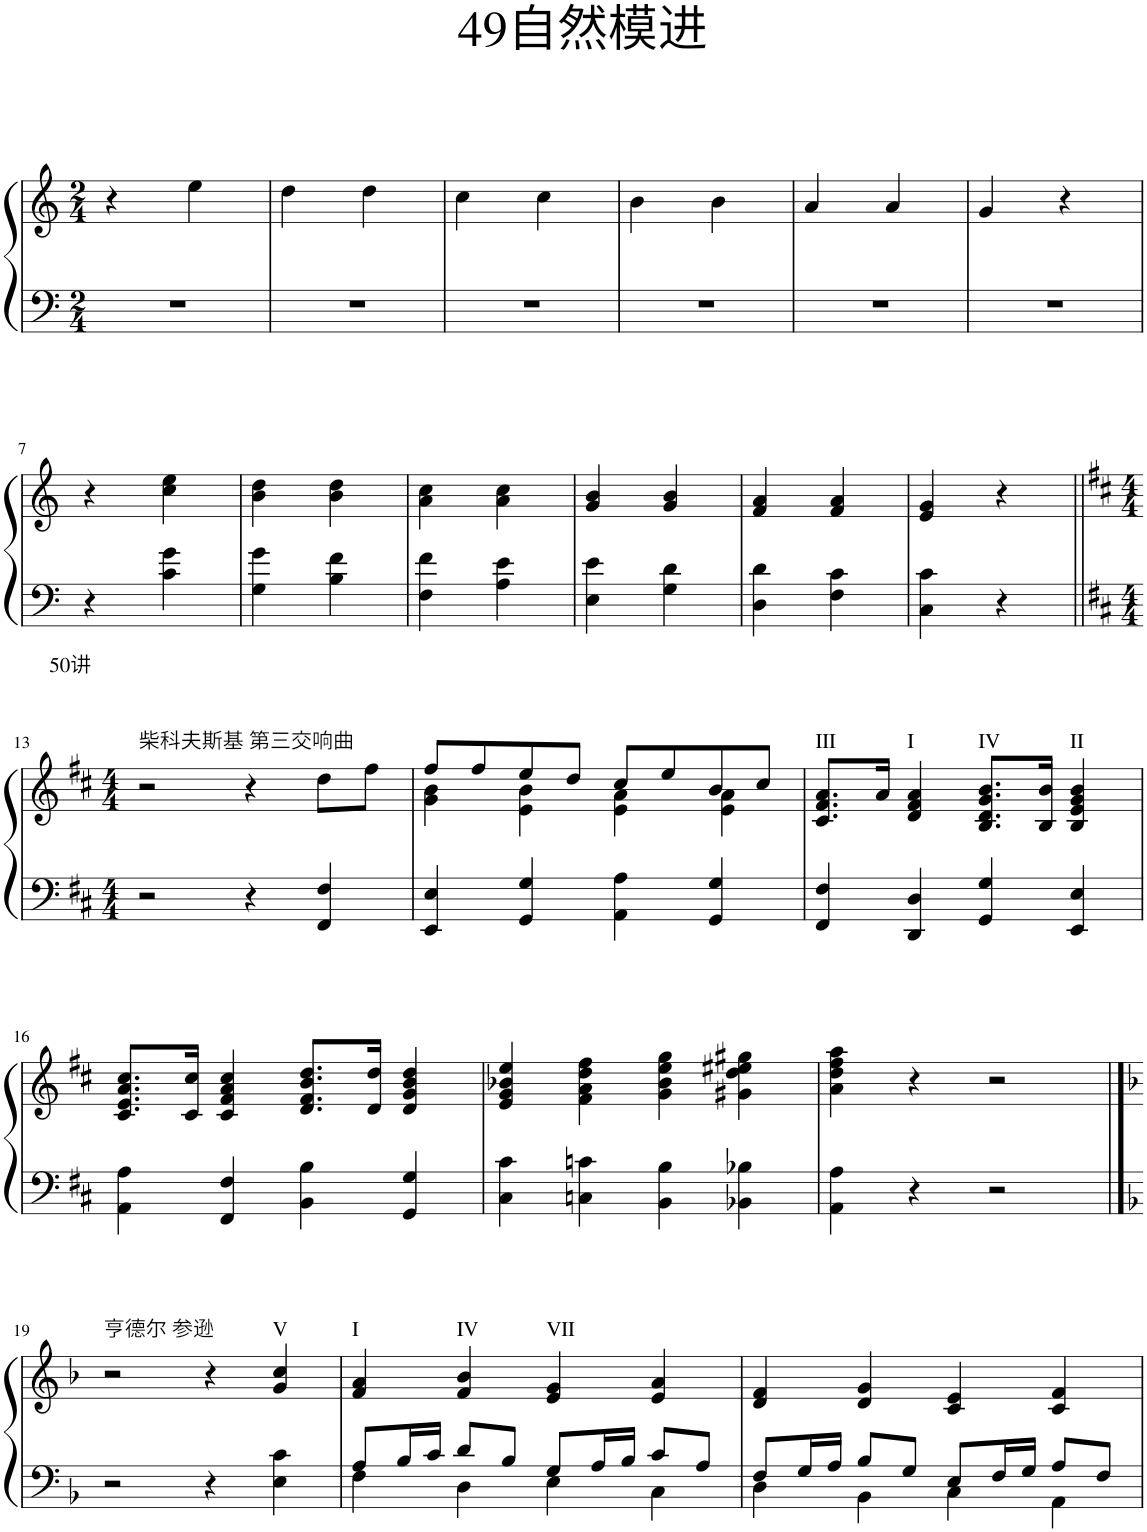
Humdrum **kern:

**kern	**kern
*part1	*part1
*staff2	*staff1
*I"钢琴	*
*clefF4	*clefG2
*k[]	*k[]
*M2/4	*M2/4
=1	=1
2r	4r
.	4ee\
=2	=2
2r	4dd\
.	4dd\
=3	=3
2r	4cc\
.	4cc\
=4	=4
2r	4b\
.	4b\
=5	=5
2r	4a/
.	4a/
=6	=6
2r	4g/
.	4r
!!LO:LB:g=z
=7	=7
4r	4r
4c\ 4g\	4cc\ 4ee\
=8	=8
4G\ 4g\	4b\ 4dd\
4B\ 4f\	4b\ 4dd\
=9	=9
4F\ 4f\	4a\ 4cc\
4A\ 4e\	4a\ 4cc\
=10	=10
4E\ 4e\	4g/ 4b/
4G\ 4d\	4g/ 4b/
=11	=11
4D\ 4d\	4f/ 4a/
4F\ 4c\	4f/ 4a/
=12	=12
4C\ 4c\	4e/ 4g/
4r	4r
!!LO:LB:g=z
=13||	=13||
*k[f#c#]	*k[f#c#]
*M4/4	*M4/4
!	!LO:TX:a:t=柴科夫斯基 第三交响曲
!	!LO:TX:a:t=50讲
2r	2r
4r	4r
4FF#/ 4F#/	8dd\L
.	8ff#\J
=14	=14
*	*^
4EE/ 4E/	8ff#/L	4g\ 4b\
.	8ff#/	.
4GG/ 4G/	8ee/	4e\ 4b\
.	8dd/J	.
4AA\ 4A\	8cc#/L	4e\ 4a\
.	8ee/	.
4GG/ 4G/	8b/	4e\ 4a\
.	8cc#/J	.
*	*v	*v
=15	=15
!	!LO:TX:a:t=III
4FF#/ 4F#/	8.c#/ 8.f#/ 8.a/L
.	16a/Jk
!	!LO:TX:a:t=I
4DD/ 4D/	4d/ 4f#/ 4a/
!	!LO:TX:a:t=IV
4GG/ 4G/	8.B/ 8.d/ 8.g/ 8.b/L
.	16B/ 16b/Jk
!	!LO:TX:a:t=II
4EE/ 4E/	4B/ 4e/ 4g/ 4b/
!!LO:LB:g=z
=16	=16
4AA\ 4A\	8.c#/ 8.e/ 8.a/ 8.cc#/L
.	16c#/ 16cc#/Jk
4FF#/ 4F#/	4c#/ 4f#/ 4a/ 4cc#/
4BB\ 4B\	8.d/ 8.f#/ 8.b/ 8.dd/L
.	16d/ 16dd/Jk
4GG/ 4G/	4d/ 4g/ 4b/ 4dd/
=17	=17
4C#\ 4c#\	4e/ 4g/ 4b-X/ 4ee/
4Cn\ 4cn\	4f#\ 4a\ 4dd\ 4ff#\
4BB\ 4B\	4g\ 4b-\ 4ee\ 4gg\
4BB-X\ 4B-X\	4g#X\ 4dd\ 4ee#X\ 4gg#X\
=18	=18
4AA\ 4A\	4a\ 4dd\ 4ff#\ 4aa\
4r	4r
2r	2r
!!LO:LB:g=z
==19	==19
*k[b-]	*k[b-]
!	!LO:TX:a:t=亨德尔 参逊
2r	2r
4r	4r
!	!LO:TX:a:t=V
4E\ 4c\	4g/ 4cc/
=20	=20
*^	*
!	!	!LO:TX:a:t=I
8A/L	4F\	4f/ 4a/
16B-/L	.	.
16c/JJ	.	.
!	!	!LO:TX:a:t=IV
8d/L	4D\	4f/ 4b-/
8B-/J	.	.
!	!	!LO:TX:a:t=VII
8G/L	4E\	4e/ 4g/
16A/L	.	.
16B-/JJ	.	.
8c/L	4C\	4e/ 4a/
8A/J	.	.
=21	=21	=21
8F/L	4D\	4d/ 4f/
16G/L	.	.
16A/JJ	.	.
8B-/L	4BB-\	4d/ 4g/
8G/J	.	.
8E/L	4C\	4c/ 4e/
16F/L	.	.
16G/JJ	.	.
8A/L	4AA\	4c/ 4f/
8F/J	.	.
*v	*v	*
=	=
*-	*-
